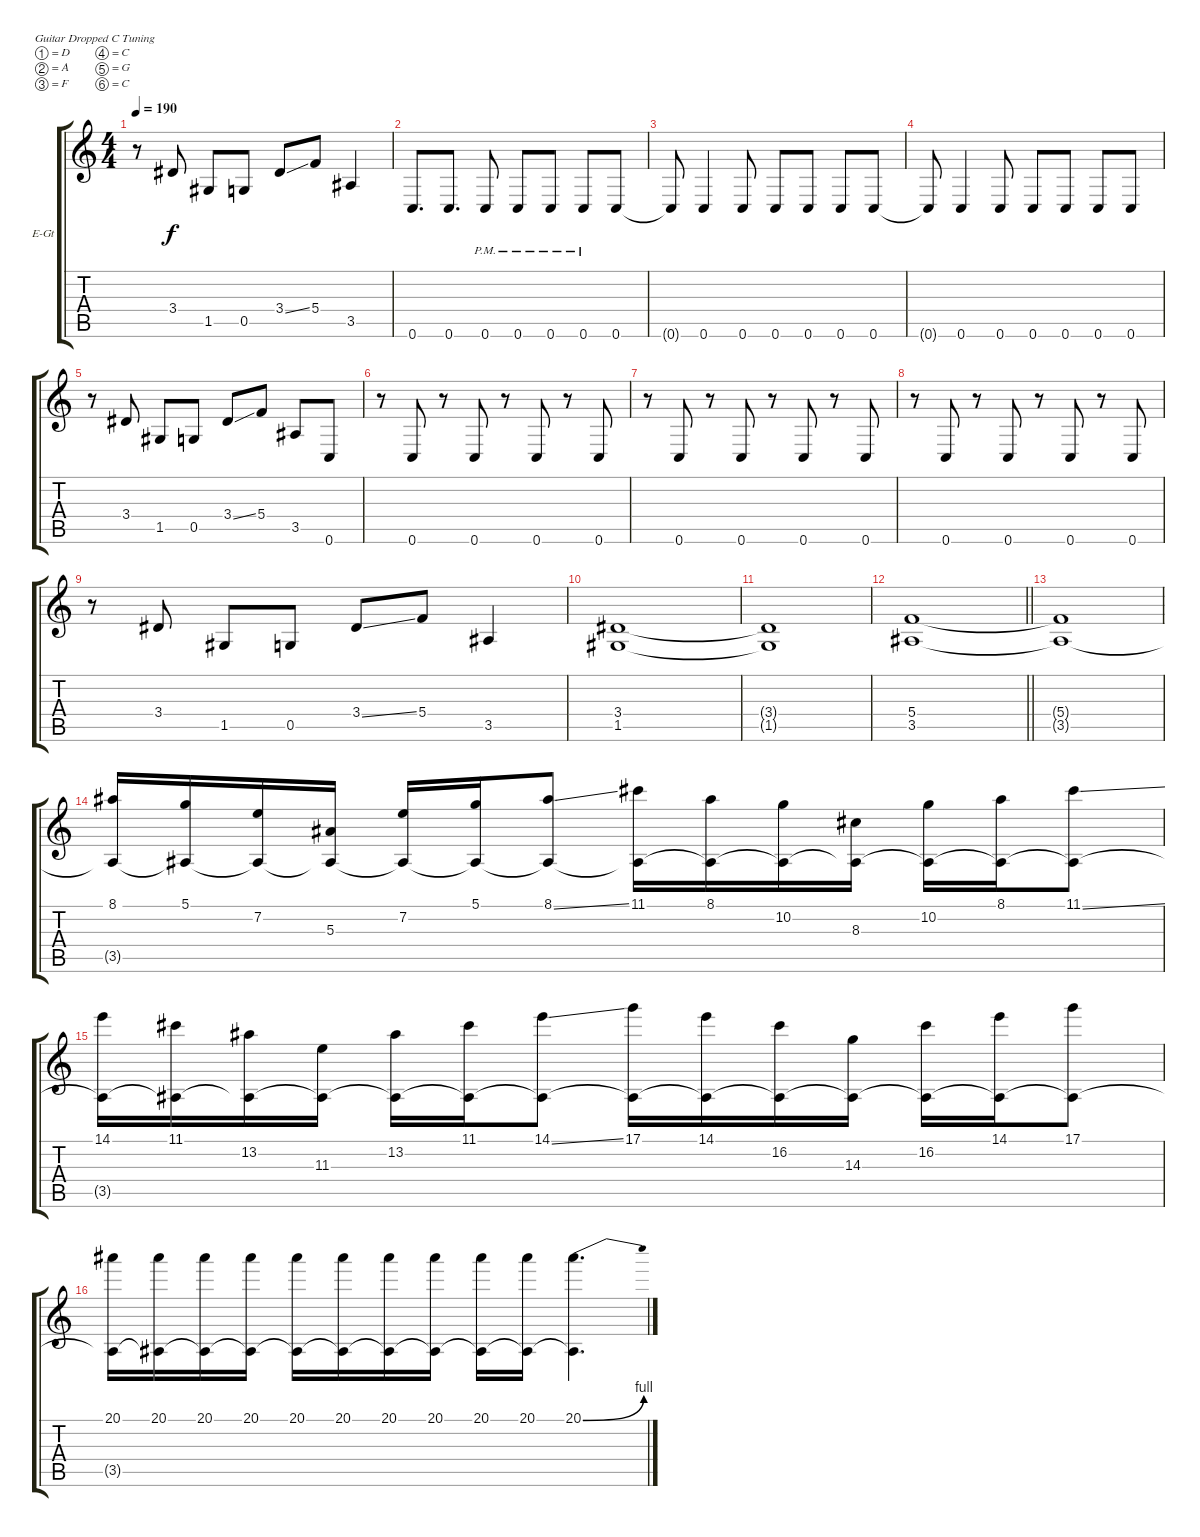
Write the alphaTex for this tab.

\bracketExtendMode groupsimilarinstruments
\firstSystemTrackNameOrientation horizontal
\otherSystemsTrackNameOrientation horizontal
\track ("Track 1" "E-Gt") {instrument distortionguitar}
\staff {score tabs}
\tuning (D4 A3 F3 C3 G2 C2)
\ts (4 4)
\tempo 190
\clef g2
\ks c
r.8{dy f} 3.4.8 1.5.8 0.5.8 3.4{ss}.8 5.4.8 3.5.4 |
0.6.8{d} 0.6.8{d} 0.6{pm}.8 0.6{pm}.8 0.6{pm}.8 0.6{pm}.8 0.6.8 |
0.6{t}.8 0.6.4 0.6.8 0.6.8 0.6.8 0.6.8 0.6.8 |
0.6{t}.8 0.6.4 0.6.8 0.6.8 0.6.8 0.6.8 0.6.8 |
r.8 3.4.8 1.5.8 0.5.8 3.4{ss}.8 5.4.8 3.5.8 0.6.8 |
r.8 0.6.8 r.8 0.6.8 r.8 0.6.8 r.8 0.6.8 |
r.8 0.6.8 r.8 0.6.8 r.8 0.6.8 r.8 0.6.8 |
r.8 0.6.8 r.8 0.6.8 r.8 0.6.8 r.8 0.6.8 |
r.8 3.4.8 1.5.8 0.5.8 3.4{ss}.8 5.4.8 3.5.4 |
(3.4 1.5).1 |
(3.4{t} 1.5{t}).1 |
\barLineRight lightlight
(5.4 3.5).1 |
(5.4{t} 3.5{t}).1 |
(8.1 3.5{t}).16 (5.1 3.5{t}).16 (7.2 3.5{t}).16 (5.3 3.5{t}).16 (7.2 3.5{t}).16 (5.1 3.5{t}).16 (8.1{ss} 3.5{t}).8 (11.1 3.5{t}).16 (8.1 3.5{t}).16 (10.2 3.5{t}).16 (8.3 3.5{t}).16 (10.2 3.5{t}).16 (8.1 3.5{t}).16 (11.1{ss} 3.5{t}).8 |
(14.1 3.5{t}).16 (11.1 3.5{t}).16 (13.2 3.5{t}).16 (11.3 3.5{t}).16 (13.2 3.5{t}).16 (11.1 3.5{t}).16 (14.1{ss} 3.5{t}).8 (17.1 3.5{t}).16 (14.1 3.5{t}).16 (16.2 3.5{t}).16 (14.3 3.5{t}).16 (16.2 3.5{t}).16 (14.1 3.5{t}).16 (17.1 3.5{t}).8 |
(20.1 3.5{t}).16 (20.1 3.5{t}).16 (20.1 3.5{t}).16 (20.1 3.5{t}).16 (20.1 3.5{t}).16 (20.1 3.5{t}).16 (20.1 3.5{t}).16 (20.1 3.5{t}).16 (20.1 3.5{t}).16 (20.1 3.5{t}).16 (20.1{be (bend 0 0 60 4)} 3.5{t}).4{d}
